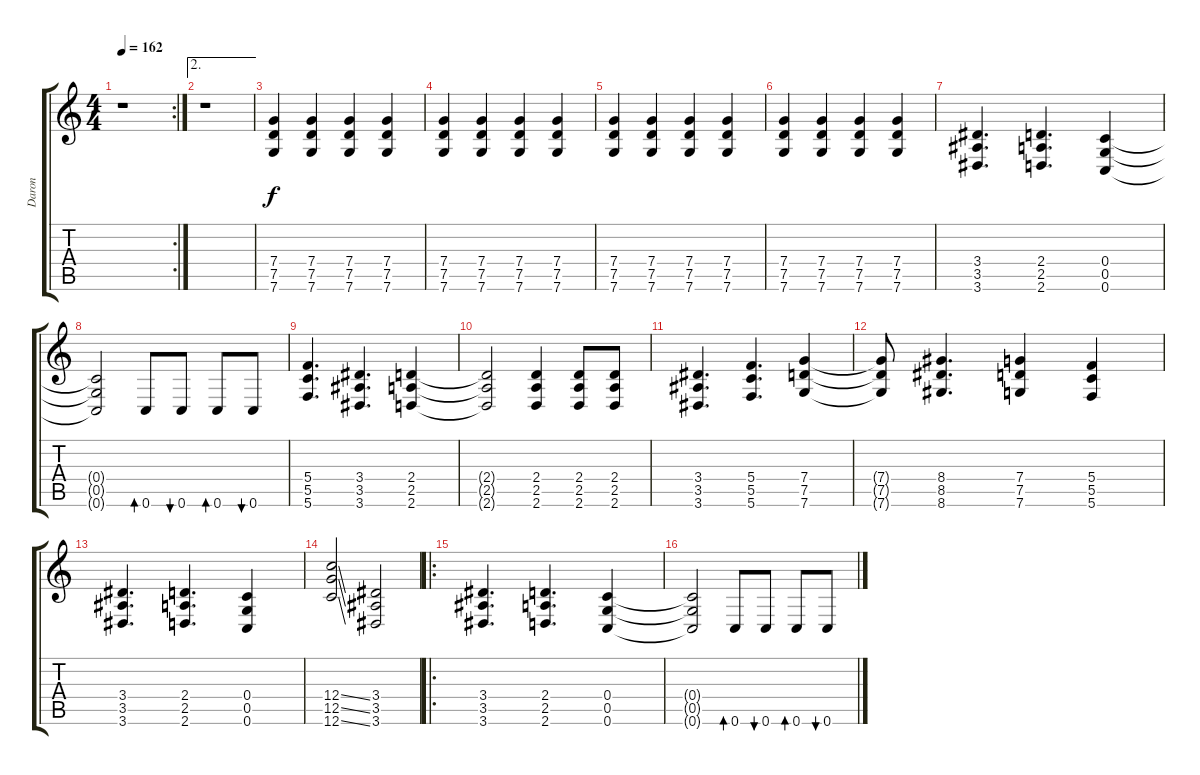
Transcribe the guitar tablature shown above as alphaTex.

\track ("Daron" "Daron") {instrument distortionguitar}
\staff {score tabs}
\tuning (D4 A3 F3 C3 G2 C2) {hide}
\rc 2
\ts (4 4)
\tempo 162
\clef g2
\ks c
r.1{dy f} |
\ae 2
r.1 |
(7.4 7.5 7.6).4{volume 5} (7.4 7.5 7.6).4{volume 13} (7.4 7.5 7.6).4{volume 5} (7.4 7.5 7.6).4{volume 13} |
(7.4 7.5 7.6).4{volume 5} (7.4 7.5 7.6).4{volume 13} (7.4 7.5 7.6).4{volume 5} (7.4 7.5 7.6).4{volume 13} |
(7.4 7.5 7.6).4 (7.4 7.5 7.6).4 (7.4 7.5 7.6).4 (7.4 7.5 7.6).4 |
(7.4 7.5 7.6).4 (7.4 7.5 7.6).4 (7.4 7.5 7.6).4 (7.4 7.5 7.6).4 |
(3.4 3.5 3.6).4{d} (2.4 2.5 2.6).4{d} (0.4 0.5 0.6).4 |
(0.4{t} 0.5{t} 0.6{t}).2 0.6.8{bd 30} 0.6.8{bu 30} 0.6.8{bd 30} 0.6.8{bu 30} |
(5.4 5.5 5.6).4{d} (3.4 3.5 3.6).4{d} (2.4 2.5 2.6).4 |
(2.4{t} 2.5{t} 2.6{t}).2 (2.4 2.5 2.6).4 (2.4 2.5 2.6).8 (2.4 2.5 2.6).8 |
(3.4 3.5 3.6).4{d} (5.4 5.5 5.6).4{d} (7.4 7.5 7.6).4 |
(7.4{t} 7.5{t} 7.6{t}).8 (8.4 8.5 8.6).4{d} (7.4 7.5 7.6).4 (5.4 5.5 5.6).4 |
(3.4 3.5 3.6).4{d} (2.4 2.5 2.6).4{d} (0.4 0.5 0.6).4 |
(12.4{ss} 12.5{ss} 12.6{ss}).2 (3.4 3.5 3.6).2 |
\ro
(3.4 3.5 3.6).4{d} (2.4 2.5 2.6).4{d} (0.4 0.5 0.6).4 |
(0.4{t} 0.5{t} 0.6{t}).2 0.6.8{bd 30} 0.6.8{bu 30} 0.6.8{bd 30} 0.6.8{bu 30}
